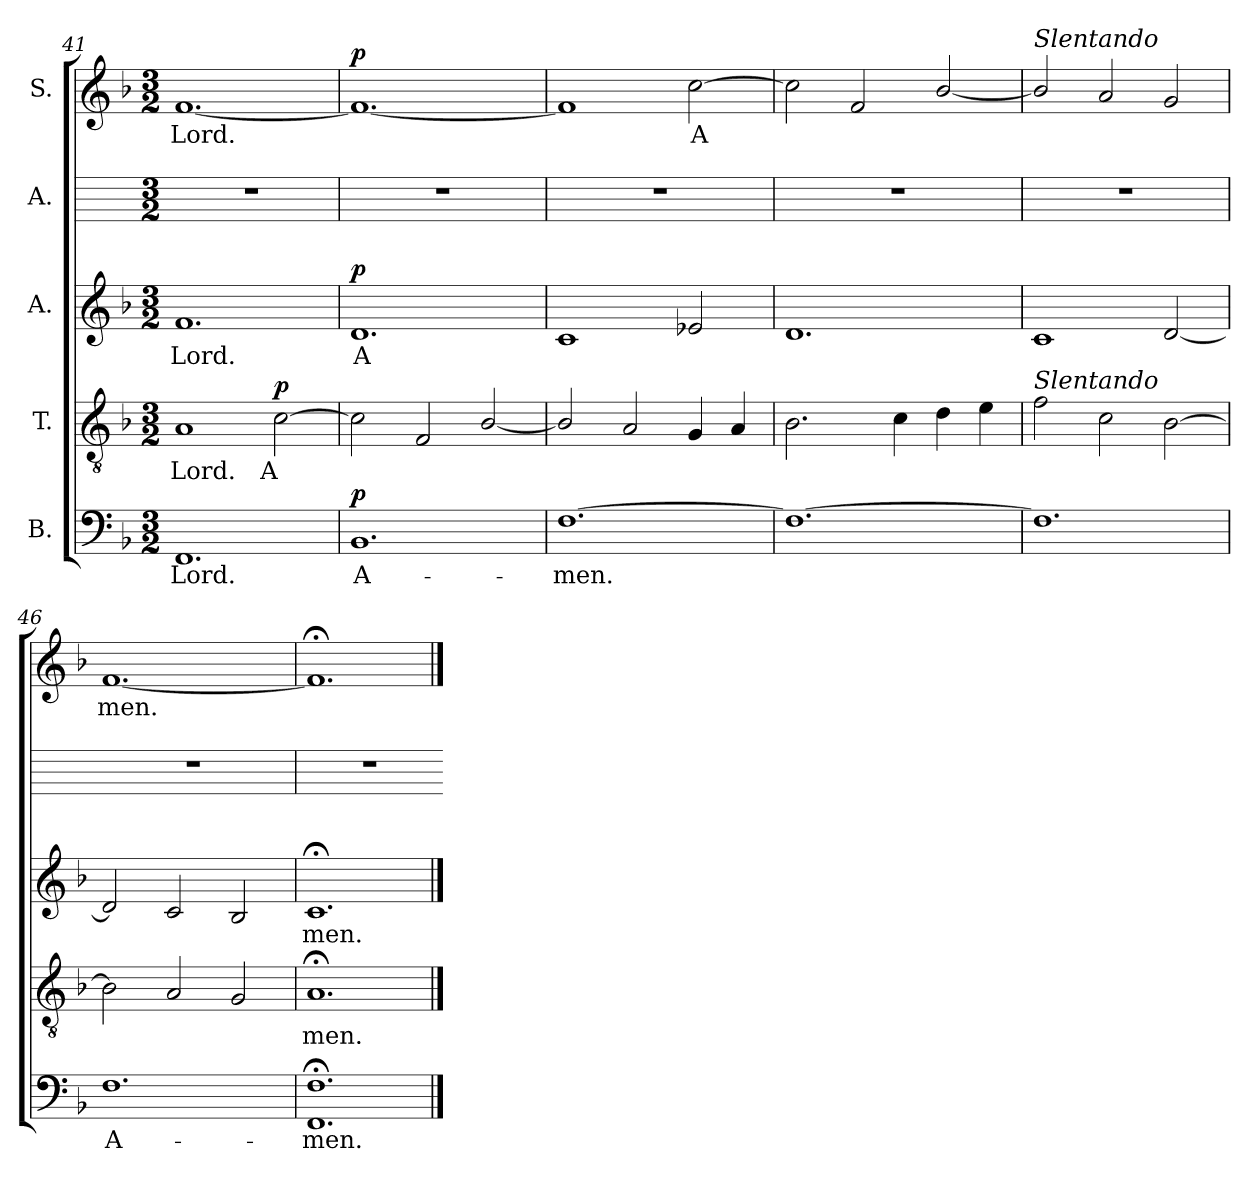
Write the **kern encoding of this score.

**kern	**text	**dynam	**kern	**text	**dynam	**kern	**text	**dynam	**kern	**kern	**text	**dynam
*part5	*part5	*part5	*part4	*part4	*part4	*part3	*part3	*part3	*part2	*part1	*part1	*part1
*staff5	*staff5	*staff5	*staff4	*staff4	*staff4	*staff3	*staff3	*staff3	*staff2	*staff1	*staff1	*staff1
*I"B.	*	*	*I"T.	*	*	*I"A.	*	*	*I"A.	*I"S.	*	*
*clefF4	*	*	*clefGv2	*	*	*clefG2	*	*	*	*clefG2	*	*
*k[b-]	*	*	*k[b-]	*	*	*k[b-]	*	*	*	*k[b-]	*	*
*F:	*	*	*F:	*	*	*F:	*	*	*	*F:	*	*
*M3/2	*	*	*M3/2	*	*	*M3/2	*	*	*M3/2	*M3/2	*	*
=41	=41	=41	=41	=41	=41	=41	=41	=41	=41	=41	=41	=41
!	!LO:LY:b	!	!	!LO:LY:b	!	!	!LO:LY:b	!	!	!	!LO:LY:b	!
1.FF	Lord.	.	1A	Lord.	.	1.f	Lord.	.	1.r	[1.f	Lord.	.
!	!	!	!	!LO:LY:b	!LO:DY:a	!	!	!	!	!	!	!
.	.	.	[2c	A	p	.	.	.	.	.	.	.
=42	=42	=42	=42	=42	=42	=42	=42	=42	=42	=42	=42	=42
!	!LO:LY:b	!LO:DY:a	!	!	!	!	!LO:LY:b	!LO:DY:a	!	!	!	!LO:DY:a
1.BB-	A-	p	2c]	.	.	1.d	A	p	1.r	1.f_	.	p
.	.	.	2F	.	.	.	.	.	.	.	.	.
.	.	.	[2B-/	.	.	.	.	.	.	.	.	.
=43	=43	=43	=43	=43	=43	=43	=43	=43	=43	=43	=43	=43
!	!LO:LY:b	!	!	!	!	!	!	!	!	!	!	!
[1.F	-men.	.	2B-/]	.	.	1c	.	.	1.r	1f]	.	.
.	.	.	2A	.	.	.	.	.	.	.	.	.
!	!	!	!	!	!	!	!	!	!	!	!LO:LY:b	!
.	.	.	4G	.	.	2e-X	.	.	.	[2cc	A	.
.	.	.	4A	.	.	.	.	.	.	.	.	.
=44	=44	=44	=44	=44	=44	=44	=44	=44	=44	=44	=44	=44
1.F_	.	.	2.B-	.	.	1.d	.	.	1.r	2cc]	.	.
.	.	.	.	.	.	.	.	.	.	2f	.	.
.	.	.	4c	.	.	.	.	.	.	.	.	.
.	.	.	4d	.	.	.	.	.	.	[2b-/	.	.
.	.	.	4e	.	.	.	.	.	.	.	.	.
=45	=45	=45	=45	=45	=45	=45	=45	=45	=45	=45	=45	=45
!	!	!	!	!	!	!	!	!	!	!LO:TX:a:i:t=Slentando	!	!
!	!	!	!LO:TX:a:i:t=Slentando	!	!	!	!	!	!	!	!	!
1.F]	.	.	2f	.	.	1c	.	.	1.r	2b-/]	.	.
.	.	.	2c	.	.	.	.	.	.	2a	.	.
.	.	.	[2B-	.	.	[2d	.	.	.	2g	.	.
=46	=46	=46	=46	=46	=46	=46	=46	=46	=46	=46	=46	=46
!	!LO:LY:b	!	!	!	!	!	!	!	!	!	!LO:LY:b	!
1.F	A-	.	2B-]	.	.	2d]	.	.	1.r	[1.f	men.	.
.	.	.	2A	.	.	2c	.	.	.	.	.	.
.	.	.	2G	.	.	2B-	.	.	.	.	.	.
=47	=47	=47	=47	=47	=47	=47	=47	=47	=47	=47	=47	=47
!	!LO:LY:b	!	!	!LO:LY:b	!	!	!LO:LY:b	!	!	!	!	!
1.FF;< 1.F;<	-men.	.	1.A;<	men.	.	1.c;<	men.	.	1.r	1.f;<]	.	.
==	==	==	==	==	==	==	==	==	=	==	==	==
*-	*-	*-	*-	*-	*-	*-	*-	*-	*-	*-	*-	*-
